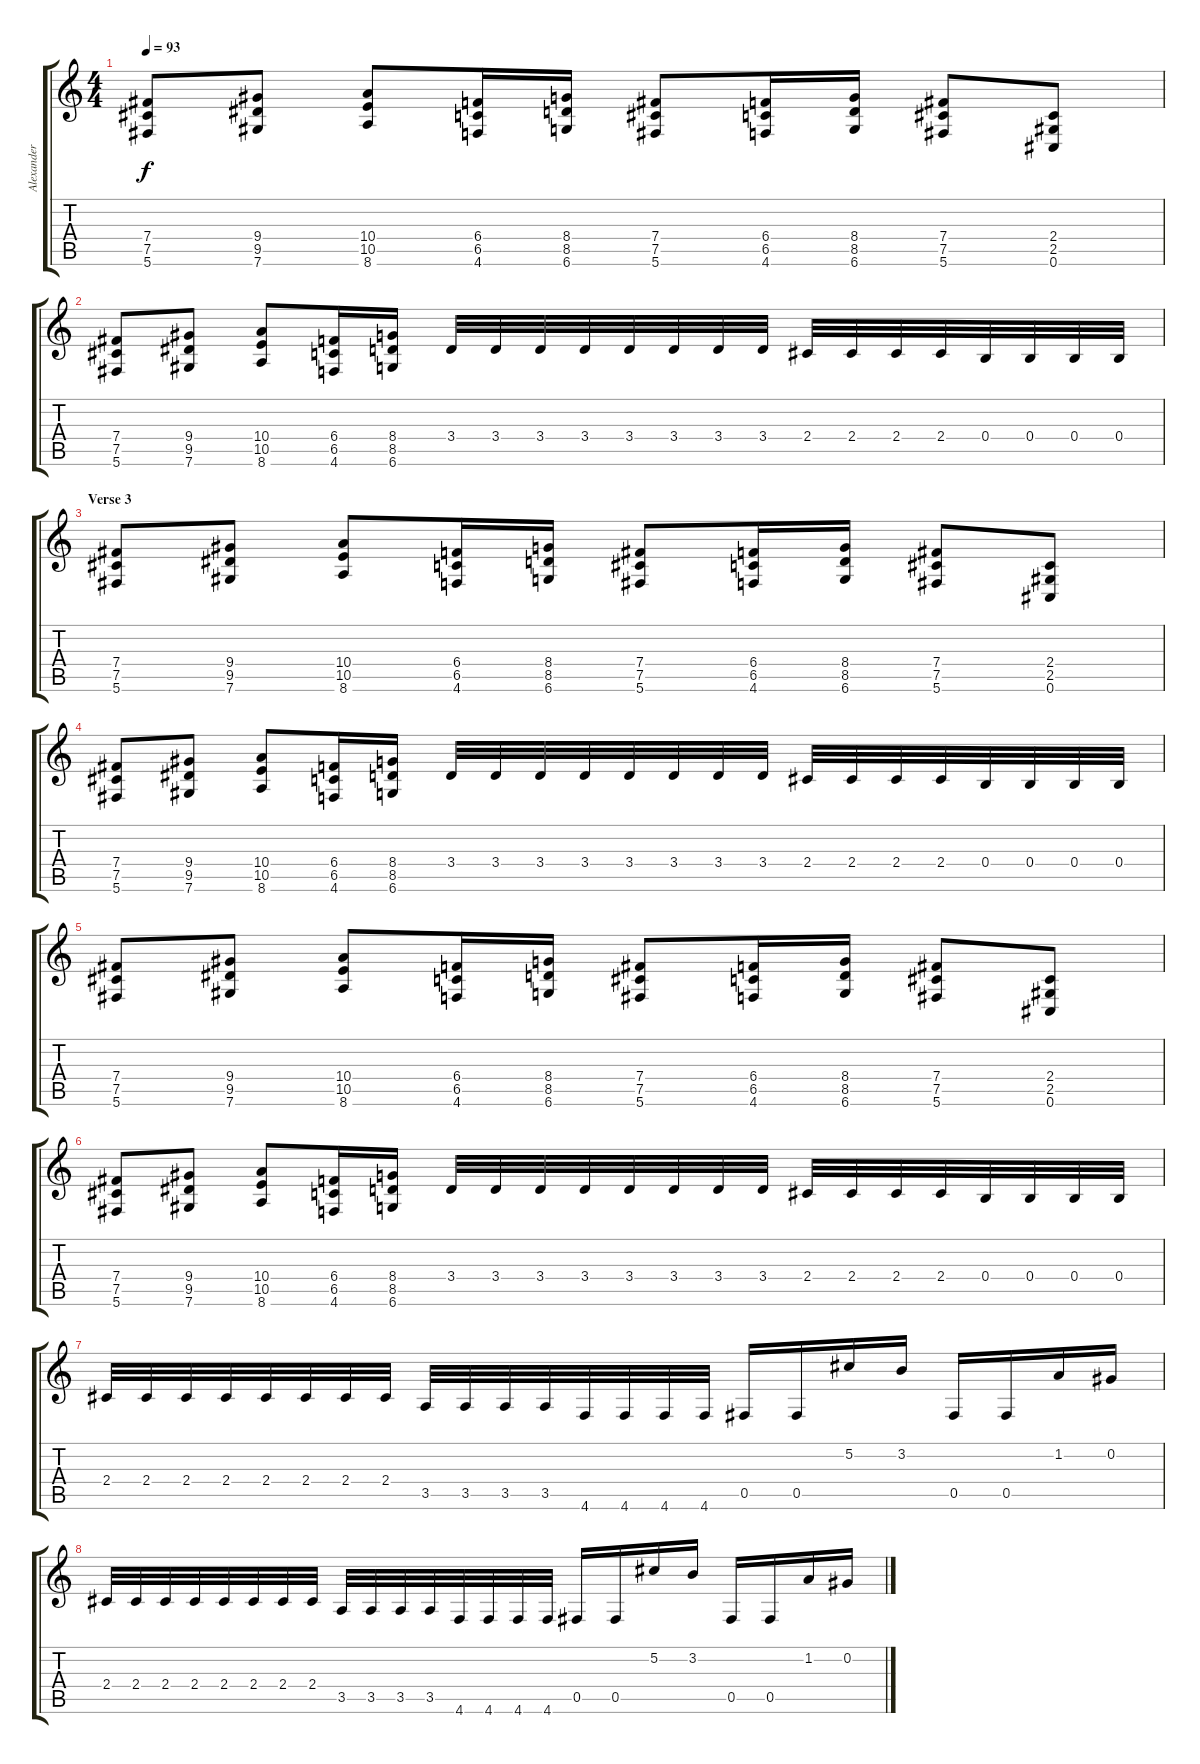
\track ("Alexander Kuoppala " "Alexander ") {instrument distortionguitar}
\staff {score tabs}
\tuning (Db4 Ab3 E3 B2 Gb2 Db2) {hide}
\ts (4 4)
\tempo 93
\clef g2
\ks c
(7.4 7.5 5.6).8{dy f} (9.4 9.5 7.6).8 (10.4 10.5 8.6).8 (6.4 6.5 4.6).16 (8.4 8.5 6.6).16 (7.4 7.5 5.6).8 (6.4 6.5 4.6).16 (8.4 8.5 6.6).16 (7.4 7.5 5.6).8 (2.4 2.5 0.6).8 |
(7.4 7.5 5.6).8 (9.4 9.5 7.6).8 (10.4 10.5 8.6).8 (6.4 6.5 4.6).16 (8.4 8.5 6.6).16 3.4.32 3.4.32 3.4.32 3.4.32 3.4.32 3.4.32 3.4.32 3.4.32 2.4.32 2.4.32 2.4.32 2.4.32 0.4.32 0.4.32 0.4.32 0.4.32 |
\section ("" "Verse 3")
(7.4 7.5 5.6).8 (9.4 9.5 7.6).8 (10.4 10.5 8.6).8 (6.4 6.5 4.6).16 (8.4 8.5 6.6).16 (7.4 7.5 5.6).8 (6.4 6.5 4.6).16 (8.4 8.5 6.6).16 (7.4 7.5 5.6).8 (2.4 2.5 0.6).8 |
(7.4 7.5 5.6).8 (9.4 9.5 7.6).8 (10.4 10.5 8.6).8 (6.4 6.5 4.6).16 (8.4 8.5 6.6).16 3.4.32 3.4.32 3.4.32 3.4.32 3.4.32 3.4.32 3.4.32 3.4.32 2.4.32 2.4.32 2.4.32 2.4.32 0.4.32 0.4.32 0.4.32 0.4.32 |
(7.4 7.5 5.6).8 (9.4 9.5 7.6).8 (10.4 10.5 8.6).8 (6.4 6.5 4.6).16 (8.4 8.5 6.6).16 (7.4 7.5 5.6).8 (6.4 6.5 4.6).16 (8.4 8.5 6.6).16 (7.4 7.5 5.6).8 (2.4 2.5 0.6).8 |
(7.4 7.5 5.6).8 (9.4 9.5 7.6).8 (10.4 10.5 8.6).8 (6.4 6.5 4.6).16 (8.4 8.5 6.6).16 3.4.32 3.4.32 3.4.32 3.4.32 3.4.32 3.4.32 3.4.32 3.4.32 2.4.32 2.4.32 2.4.32 2.4.32 0.4.32 0.4.32 0.4.32 0.4.32 |
2.4.32 2.4.32 2.4.32 2.4.32 2.4.32 2.4.32 2.4.32 2.4.32 3.5.32 3.5.32 3.5.32 3.5.32 4.6.32 4.6.32 4.6.32 4.6.32 0.5.16 0.5.16 5.2.16 3.2.16 0.5.16 0.5.16 1.2.16 0.2.16 |
2.4.32 2.4.32 2.4.32 2.4.32 2.4.32 2.4.32 2.4.32 2.4.32 3.5.32 3.5.32 3.5.32 3.5.32 4.6.32 4.6.32 4.6.32 4.6.32 0.5.16 0.5.16 5.2.16 3.2.16 0.5.16 0.5.16 1.2.16 0.2.16
